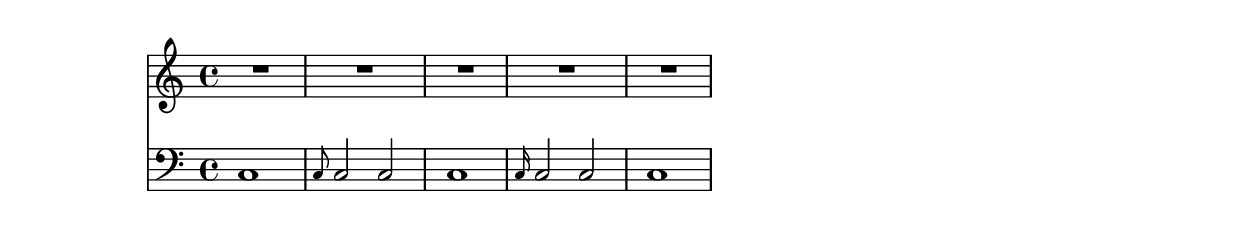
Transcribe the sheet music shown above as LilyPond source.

\version "2.11.51"


\header {
texidoc= "Multi-measure rests are centered also in the case of grace notes."
}

\layout { ragged-right = ##t }

<<
    \new Staff { R1 R1 R1*3 }
    \new Staff { \clef bass c1 \grace c8 c2 c2 c1  \grace c16 c2 c2 c1 }
>>
